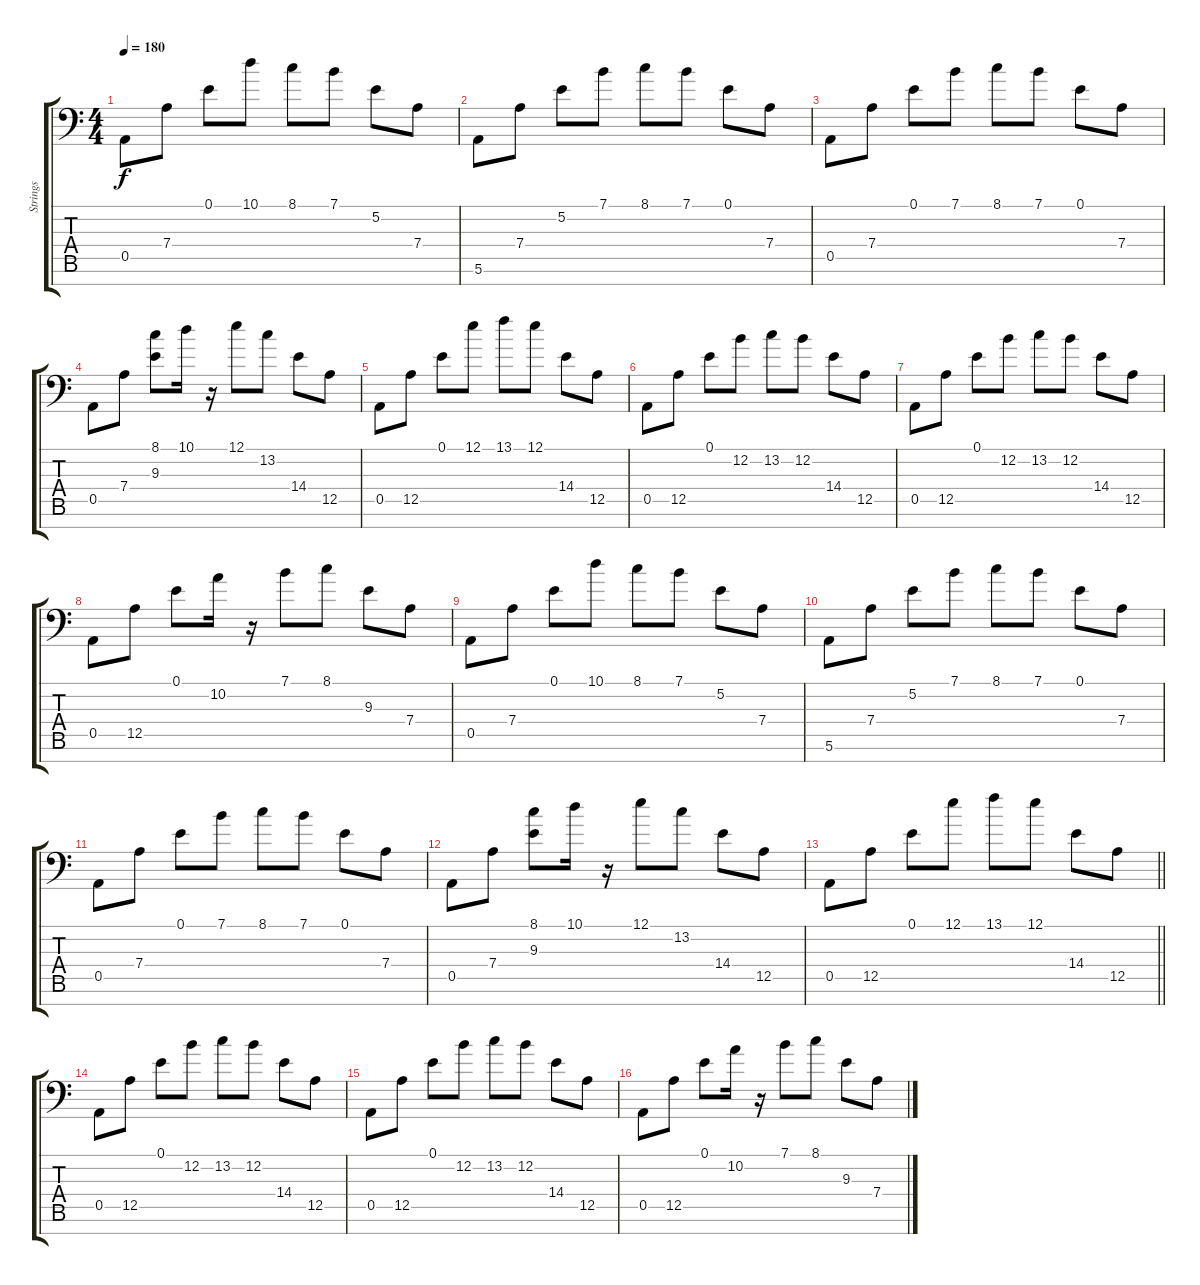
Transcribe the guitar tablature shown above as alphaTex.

\track ("Strings" "Strings") {instrument tremolostrings}
\staff {score tabs}
\tuning (E4 B3 G3 D3 A2 E2 A1) {hide}
\ts (4 4)
\tempo 180
\clef f4
\ks c
0.5.8{dy f} 7.4.8 0.1.8 10.1.8 8.1.8 7.1.8 5.2.8 7.4.8 |
5.6.8 7.4.8 5.2.8 7.1.8 8.1.8 7.1.8 0.1.8 7.4.8 |
0.5.8 7.4.8 0.1.8 7.1.8 8.1.8 7.1.8 0.1.8 7.4.8 |
0.5.8 7.4.8 (8.1 9.3).8 10.1.16 r.16 12.1.8 13.2.8 14.4.8 12.5.8 |
0.5.8 12.5.8 0.1.8 12.1.8 13.1.8 12.1.8 14.4.8 12.5.8 |
0.5.8 12.5.8 0.1.8 12.2.8 13.2.8 12.2.8 14.4.8 12.5.8 |
0.5.8 12.5.8 0.1.8 12.2.8 13.2.8 12.2.8 14.4.8 12.5.8 |
0.5.8 12.5.8 0.1.8 10.2.16 r.16 7.1.8 8.1.8 9.3.8 7.4.8 |
0.5.8 7.4.8 0.1.8 10.1.8 8.1.8 7.1.8 5.2.8 7.4.8 |
5.6.8{volume 13 balance 8 instrument acousticguitarsteel} 7.4.8 5.2.8 7.1.8 8.1.8 7.1.8 0.1.8 7.4.8 |
0.5.8 7.4.8 0.1.8 7.1.8 8.1.8 7.1.8 0.1.8 7.4.8 |
0.5.8 7.4.8 (8.1 9.3).8 10.1.16 r.16 12.1.8 13.2.8 14.4.8 12.5.8 |
\barLineRight lightlight
0.5.8 12.5.8 0.1.8 12.1.8 13.1.8 12.1.8 14.4.8 12.5.8 |
0.5.8 12.5.8 0.1.8 12.2.8 13.2.8 12.2.8 14.4.8 12.5.8 |
0.5.8 12.5.8 0.1.8 12.2.8 13.2.8 12.2.8 14.4.8 12.5.8 |
0.5.8 12.5.8 0.1.8 10.2.16 r.16 7.1.8 8.1.8 9.3.8 7.4.8
